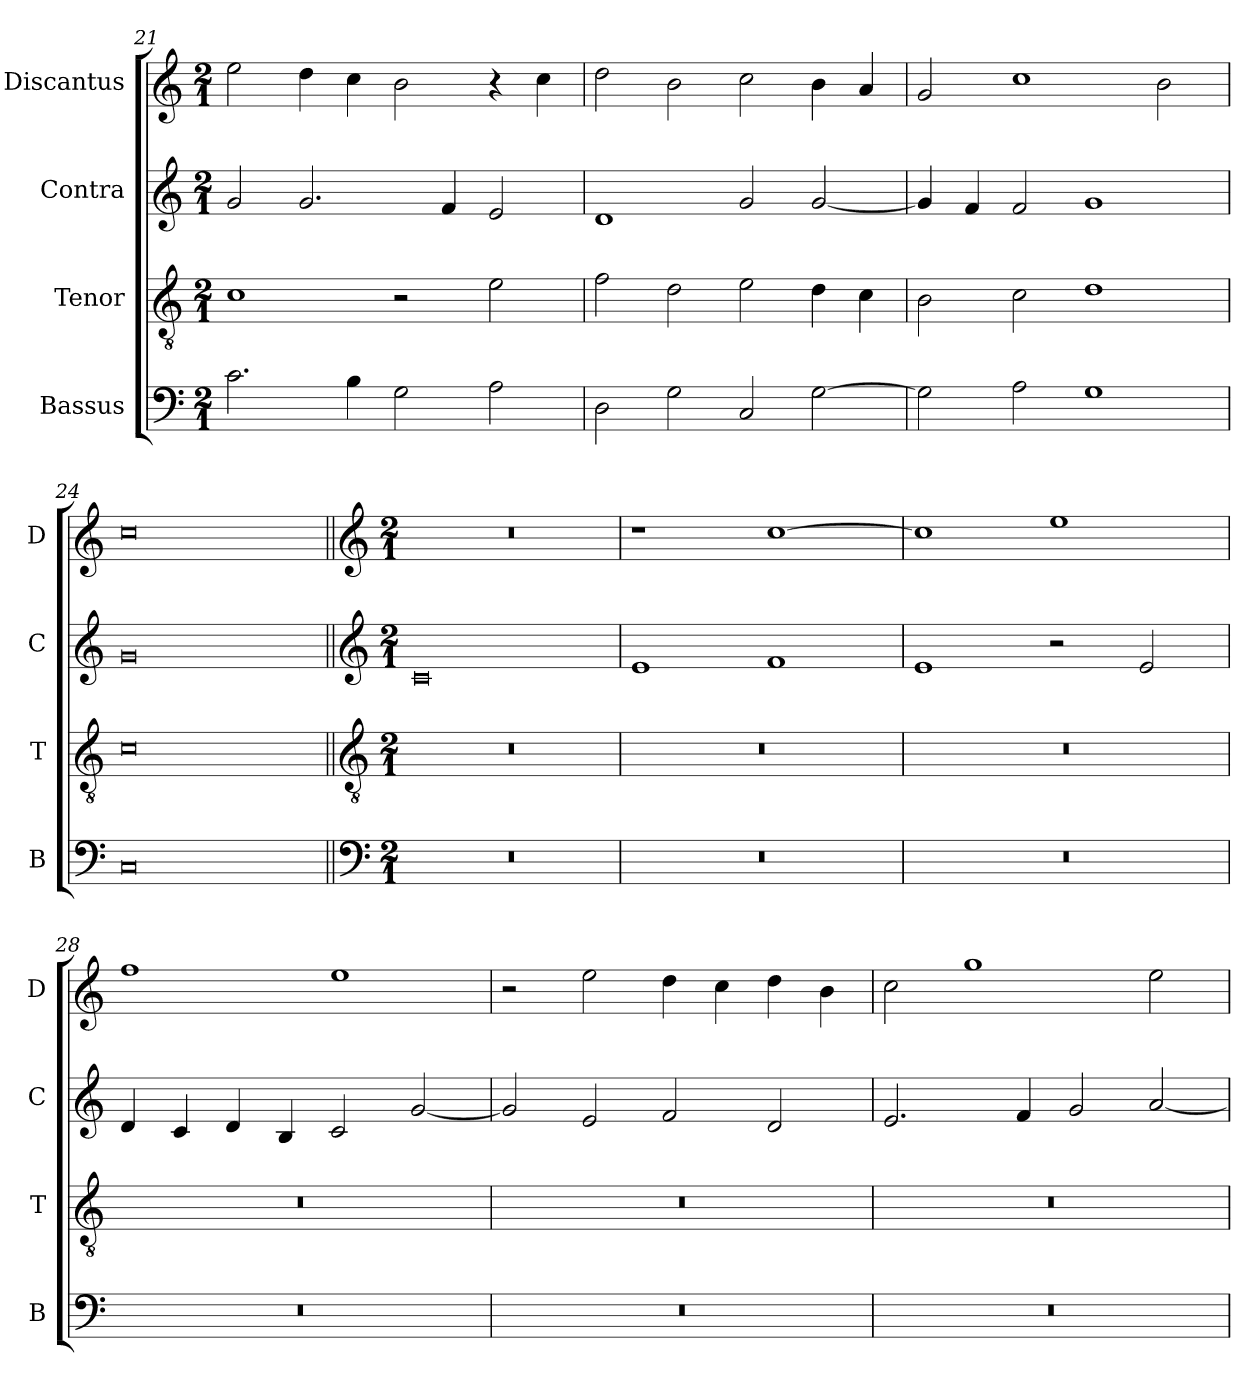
**kern	**kern	**kern	**kern
*part4	*part3	*part2	*part1
*staff4	*staff3	*staff2	*staff1
*I"Bassus	*I"Tenor	*I"Contra	*I"Discantus
*I'B	*I'T	*I'C	*I'D
*clefF4	*clefGv2	*clefG2	*clefG2
*k[]	*k[]	*k[]	*k[]
*M2/1	*M2/1	*M2/1	*M2/1
=21	=21	=21	=21
2.c\	1c	2g/	2ee\
.	.	2.g/	4dd\
4B\	.	.	4cc\
2G\	2r	.	2b\
.	.	4f/	.
2A\	2e\	2e/	4r
.	.	.	4cc\
=22	=22	=22	=22
2D\	2f\	1d	2dd\
2G\	2d\	.	2b\
2C/	2e\	2g/	2cc\
[2G\	4d\	[2g/	4b\
.	4c\	.	4a/
=23	=23	=23	=23
2G\]	2B\	4g/]	2g/
.	.	4f/	.
2A\	2c\	2f/	1cc
1G	1d	1g	.
.	.	.	2b\
=24	=24	=24	=24
0C	0c	0g	0cc
!!LO:LB:g=z
=25||	=25||	=25||	=25||
*clefF4	*clefGv2	*clefG2	*clefG2
*k[]	*k[]	*k[]	*k[]
*M2/1	*M2/1	*M2/1	*M2/1
0r	0r	0c	0r
=26	=26	=26	=26
0r	0r	1e	1r
.	.	1f	[1cc
=27	=27	=27	=27
0r	0r	1e	1cc]
.	.	2r	1ee
.	.	2e/	.
=28	=28	=28	=28
0r	0r	4d/	1ff
.	.	4c/	.
.	.	4d/	.
.	.	4B/	.
.	.	2c/	1ee
.	.	[2g/	.
=29	=29	=29	=29
0r	0r	2g/]	2r
.	.	2e/	2ee\
.	.	2f/	4dd\
.	.	.	4cc\
.	.	2d/	4dd\
.	.	.	4b\
=30	=30	=30	=30
0r	0r	2.e/	2cc\
.	.	.	1gg
.	.	4f/	.
.	.	2g/	.
.	.	[2a/	2ee\
=	=	=	=
*-	*-	*-	*-
